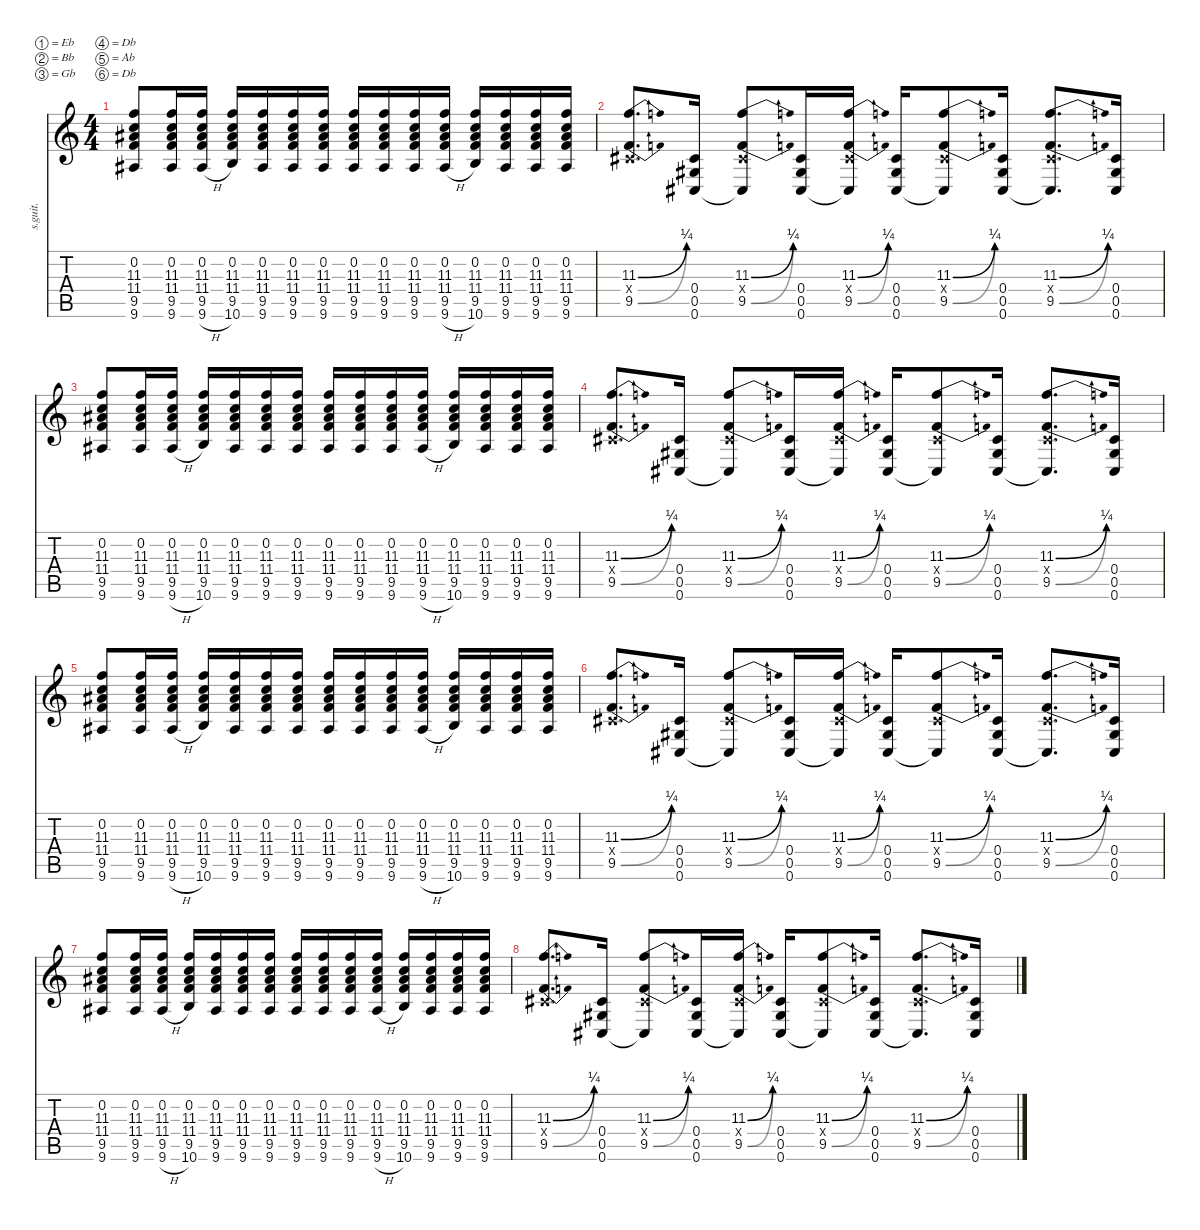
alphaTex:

\defaultSystemsLayout 4
\hideDynamics
\bracketExtendMode nobrackets
\track ("Left Track - Stephen Carpenter" "s.guit.") {instrument distortionguitar}
\staff {score tabs}
\tuning (Eb4 Bb3 Gb3 Db3 Ab2 Db2)
\ts (4 4)
\tempo (93 hide)
\clef g2
\ks c
(0.2{acc #} 11.3 11.4 9.5 9.6{acc #}).8{lyrics (0 "") lyrics (1 "") lyrics (2 "") lyrics (3 "") lyrics (4 "") dy fff} (0.2{acc #} 11.3 11.4 9.5 9.6{acc #}).16{lyrics (0 "") lyrics (1 "") lyrics (2 "") lyrics (3 "") lyrics (4 "")} (0.2{acc #} 11.3 11.4 9.5 9.6{h acc #}).16{lyrics (0 "") lyrics (1 "") lyrics (2 "") lyrics (3 "") lyrics (4 "")} (0.2{acc #} 11.3 11.4 9.5 10.6).16{lyrics (0 "") lyrics (1 "") lyrics (2 "") lyrics (3 "") lyrics (4 "")} (0.2{acc #} 11.3 11.4 9.5 9.6{acc #}).16{lyrics (0 "") lyrics (1 "") lyrics (2 "") lyrics (3 "") lyrics (4 "")} (0.2{acc #} 11.3 11.4 9.5 9.6{acc #}).16{lyrics (0 "") lyrics (1 "") lyrics (2 "") lyrics (3 "") lyrics (4 "")} (0.2{acc #} 11.3 11.4 9.5 9.6{acc #}).16{lyrics (0 "") lyrics (1 "") lyrics (2 "") lyrics (3 "") lyrics (4 "")} (0.2{acc #} 11.3 11.4 9.5 9.6{acc #}).16{lyrics (0 "") lyrics (1 "") lyrics (2 "") lyrics (3 "") lyrics (4 "")} (0.2{acc #} 11.3 11.4 9.5 9.6{acc #}).16{lyrics (0 "") lyrics (1 "") lyrics (2 "") lyrics (3 "") lyrics (4 "")} (0.2{acc #} 11.3 11.4 9.5 9.6{acc #}).16{lyrics (0 "") lyrics (1 "") lyrics (2 "") lyrics (3 "") lyrics (4 "")} (0.2{acc #} 11.3 11.4 9.5 9.6{h acc #}).16{lyrics (0 "") lyrics (1 "") lyrics (2 "") lyrics (3 "") lyrics (4 "")} (0.2{acc #} 11.3 11.4 9.5 10.6).16{lyrics (0 "") lyrics (1 "") lyrics (2 "") lyrics (3 "") lyrics (4 "")} (0.2{acc #} 11.3 11.4 9.5 9.6{acc #}).16{lyrics (0 "") lyrics (1 "") lyrics (2 "") lyrics (3 "") lyrics (4 "")} (0.2{acc #} 11.3 11.4 9.5 9.6{acc #}).16{lyrics (0 "") lyrics (1 "") lyrics (2 "") lyrics (3 "") lyrics (4 "")} (0.2{acc #} 11.3 11.4 9.5 9.6{acc #}).16{lyrics (0 "") lyrics (1 "") lyrics (2 "") lyrics (3 "") lyrics (4 "")} |
(11.3{be (bend 0 0 30 1)} 0.4{x acc #} 9.5{be (bend 0 0 30 1)}).8{d lyrics (0 "") lyrics (1 "") lyrics (2 "") lyrics (3 "") lyrics (4 "")} (0.4{acc #} 0.5{acc #} 0.6{acc #}).16{lyrics (0 "") lyrics (1 "") lyrics (2 "") lyrics (3 "") lyrics (4 "")} (11.3{be (bend 0 0 30 1)} 0.4{x acc #} 9.5{be (bend 0 0 30 1)} 0.6{t acc #}).8{lyrics (0 "") lyrics (1 "") lyrics (2 "") lyrics (3 "") lyrics (4 "")} (0.4{acc #} 0.5{acc #} 0.6{acc #}).16{lyrics (0 "") lyrics (1 "") lyrics (2 "") lyrics (3 "") lyrics (4 "")} (11.3{be (bend 0 0 30 1)} 0.4{x acc #} 9.5{be (bend 0 0 30 1)} 0.6{t acc #}).16{lyrics (0 "") lyrics (1 "") lyrics (2 "") lyrics (3 "") lyrics (4 "")} (0.4{acc #} 0.5{acc #} 0.6{acc #}).16{lyrics (0 "") lyrics (1 "") lyrics (2 "") lyrics (3 "") lyrics (4 "")} (11.3{be (bend 0 0 30 1)} 0.4{x acc #} 9.5{be (bend 0 0 30 1)} 0.6{t acc #}).8{lyrics (0 "") lyrics (1 "") lyrics (2 "") lyrics (3 "") lyrics (4 "")} (0.4{acc #} 0.5{acc #} 0.6{acc #}).16{lyrics (0 "") lyrics (1 "") lyrics (2 "") lyrics (3 "") lyrics (4 "")} (11.3{be (bend 0 0 30 1)} 0.4{x acc #} 9.5{be (bend 0 0 30 1)} 0.6{t acc #}).8{d lyrics (0 "") lyrics (1 "") lyrics (2 "") lyrics (3 "") lyrics (4 "")} (0.4{acc #} 0.5{acc #} 0.6{acc #}).16{lyrics (0 "") lyrics (1 "") lyrics (2 "") lyrics (3 "") lyrics (4 "")} |
(0.2{acc #} 11.3 11.4 9.5 9.6{acc #}).8{lyrics (0 "") lyrics (1 "") lyrics (2 "") lyrics (3 "") lyrics (4 "")} (0.2{acc #} 11.3 11.4 9.5 9.6{acc #}).16{lyrics (0 "") lyrics (1 "") lyrics (2 "") lyrics (3 "") lyrics (4 "")} (0.2{acc #} 11.3 11.4 9.5 9.6{h acc #}).16{lyrics (0 "") lyrics (1 "") lyrics (2 "") lyrics (3 "") lyrics (4 "")} (0.2{acc #} 11.3 11.4 9.5 10.6).16{lyrics (0 "") lyrics (1 "") lyrics (2 "") lyrics (3 "") lyrics (4 "")} (0.2{acc #} 11.3 11.4 9.5 9.6{acc #}).16{lyrics (0 "") lyrics (1 "") lyrics (2 "") lyrics (3 "") lyrics (4 "")} (0.2{acc #} 11.3 11.4 9.5 9.6{acc #}).16{lyrics (0 "") lyrics (1 "") lyrics (2 "") lyrics (3 "") lyrics (4 "")} (0.2{acc #} 11.3 11.4 9.5 9.6{acc #}).16{lyrics (0 "") lyrics (1 "") lyrics (2 "") lyrics (3 "") lyrics (4 "")} (0.2{acc #} 11.3 11.4 9.5 9.6{acc #}).16{lyrics (0 "") lyrics (1 "") lyrics (2 "") lyrics (3 "") lyrics (4 "")} (0.2{acc #} 11.3 11.4 9.5 9.6{acc #}).16{lyrics (0 "") lyrics (1 "") lyrics (2 "") lyrics (3 "") lyrics (4 "")} (0.2{acc #} 11.3 11.4 9.5 9.6{acc #}).16{lyrics (0 "") lyrics (1 "") lyrics (2 "") lyrics (3 "") lyrics (4 "")} (0.2{acc #} 11.3 11.4 9.5 9.6{h acc #}).16{lyrics (0 "") lyrics (1 "") lyrics (2 "") lyrics (3 "") lyrics (4 "")} (0.2{acc #} 11.3 11.4 9.5 10.6).16{lyrics (0 "") lyrics (1 "") lyrics (2 "") lyrics (3 "") lyrics (4 "")} (0.2{acc #} 11.3 11.4 9.5 9.6{acc #}).16{lyrics (0 "") lyrics (1 "") lyrics (2 "") lyrics (3 "") lyrics (4 "")} (0.2{acc #} 11.3 11.4 9.5 9.6{acc #}).16{lyrics (0 "") lyrics (1 "") lyrics (2 "") lyrics (3 "") lyrics (4 "")} (0.2{acc #} 11.3 11.4 9.5 9.6{acc #}).16{lyrics (0 "") lyrics (1 "") lyrics (2 "") lyrics (3 "") lyrics (4 "")} |
(11.3{be (bend 0 0 30 1)} 0.4{x acc #} 9.5{be (bend 0 0 30 1)}).8{d lyrics (0 "") lyrics (1 "") lyrics (2 "") lyrics (3 "") lyrics (4 "")} (0.4{acc #} 0.5{acc #} 0.6{acc #}).16{lyrics (0 "") lyrics (1 "") lyrics (2 "") lyrics (3 "") lyrics (4 "")} (11.3{be (bend 0 0 30 1)} 0.4{x acc #} 9.5{be (bend 0 0 30 1)} 0.6{t acc #}).8{lyrics (0 "") lyrics (1 "") lyrics (2 "") lyrics (3 "") lyrics (4 "")} (0.4{acc #} 0.5{acc #} 0.6{acc #}).16{lyrics (0 "") lyrics (1 "") lyrics (2 "") lyrics (3 "") lyrics (4 "")} (11.3{be (bend 0 0 30 1)} 0.4{x acc #} 9.5{be (bend 0 0 30 1)} 0.6{t acc #}).16{lyrics (0 "") lyrics (1 "") lyrics (2 "") lyrics (3 "") lyrics (4 "")} (0.4{acc #} 0.5{acc #} 0.6{acc #}).16{lyrics (0 "") lyrics (1 "") lyrics (2 "") lyrics (3 "") lyrics (4 "")} (11.3{be (bend 0 0 30 1)} 0.4{x acc #} 9.5{be (bend 0 0 30 1)} 0.6{t acc #}).8{lyrics (0 "") lyrics (1 "") lyrics (2 "") lyrics (3 "") lyrics (4 "")} (0.4{acc #} 0.5{acc #} 0.6{acc #}).16{lyrics (0 "") lyrics (1 "") lyrics (2 "") lyrics (3 "") lyrics (4 "")} (11.3{be (bend 0 0 30 1)} 0.4{x acc #} 9.5{be (bend 0 0 30 1)} 0.6{t acc #}).8{d lyrics (0 "") lyrics (1 "") lyrics (2 "") lyrics (3 "") lyrics (4 "")} (0.4{acc #} 0.5{acc #} 0.6{acc #}).16{lyrics (0 "") lyrics (1 "") lyrics (2 "") lyrics (3 "") lyrics (4 "")} |
(0.2{acc #} 11.3 11.4 9.5 9.6{acc #}).8{lyrics (0 "") lyrics (1 "") lyrics (2 "") lyrics (3 "") lyrics (4 "")} (0.2{acc #} 11.3 11.4 9.5 9.6{acc #}).16{lyrics (0 "") lyrics (1 "") lyrics (2 "") lyrics (3 "") lyrics (4 "")} (0.2{acc #} 11.3 11.4 9.5 9.6{h acc #}).16{lyrics (0 "") lyrics (1 "") lyrics (2 "") lyrics (3 "") lyrics (4 "")} (0.2{acc #} 11.3 11.4 9.5 10.6).16{lyrics (0 "") lyrics (1 "") lyrics (2 "") lyrics (3 "") lyrics (4 "")} (0.2{acc #} 11.3 11.4 9.5 9.6{acc #}).16{lyrics (0 "") lyrics (1 "") lyrics (2 "") lyrics (3 "") lyrics (4 "")} (0.2{acc #} 11.3 11.4 9.5 9.6{acc #}).16{lyrics (0 "") lyrics (1 "") lyrics (2 "") lyrics (3 "") lyrics (4 "")} (0.2{acc #} 11.3 11.4 9.5 9.6{acc #}).16{lyrics (0 "") lyrics (1 "") lyrics (2 "") lyrics (3 "") lyrics (4 "")} (0.2{acc #} 11.3 11.4 9.5 9.6{acc #}).16{lyrics (0 "") lyrics (1 "") lyrics (2 "") lyrics (3 "") lyrics (4 "")} (0.2{acc #} 11.3 11.4 9.5 9.6{acc #}).16{lyrics (0 "") lyrics (1 "") lyrics (2 "") lyrics (3 "") lyrics (4 "")} (0.2{acc #} 11.3 11.4 9.5 9.6{acc #}).16{lyrics (0 "") lyrics (1 "") lyrics (2 "") lyrics (3 "") lyrics (4 "")} (0.2{acc #} 11.3 11.4 9.5 9.6{h acc #}).16{lyrics (0 "") lyrics (1 "") lyrics (2 "") lyrics (3 "") lyrics (4 "")} (0.2{acc #} 11.3 11.4 9.5 10.6).16{lyrics (0 "") lyrics (1 "") lyrics (2 "") lyrics (3 "") lyrics (4 "")} (0.2{acc #} 11.3 11.4 9.5 9.6{acc #}).16{lyrics (0 "") lyrics (1 "") lyrics (2 "") lyrics (3 "") lyrics (4 "")} (0.2{acc #} 11.3 11.4 9.5 9.6{acc #}).16{lyrics (0 "") lyrics (1 "") lyrics (2 "") lyrics (3 "") lyrics (4 "")} (0.2{acc #} 11.3 11.4 9.5 9.6{acc #}).16{lyrics (0 "") lyrics (1 "") lyrics (2 "") lyrics (3 "") lyrics (4 "")} |
(11.3{be (bend 0 0 30 1)} 0.4{x acc #} 9.5{be (bend 0 0 30 1)}).8{d lyrics (0 "") lyrics (1 "") lyrics (2 "") lyrics (3 "") lyrics (4 "")} (0.4{acc #} 0.5{acc #} 0.6{acc #}).16{lyrics (0 "") lyrics (1 "") lyrics (2 "") lyrics (3 "") lyrics (4 "")} (11.3{be (bend 0 0 30 1)} 0.4{x acc #} 9.5{be (bend 0 0 30 1)} 0.6{t acc #}).8{lyrics (0 "") lyrics (1 "") lyrics (2 "") lyrics (3 "") lyrics (4 "")} (0.4{acc #} 0.5{acc #} 0.6{acc #}).16{lyrics (0 "") lyrics (1 "") lyrics (2 "") lyrics (3 "") lyrics (4 "")} (11.3{be (bend 0 0 30 1)} 0.4{x acc #} 9.5{be (bend 0 0 30 1)} 0.6{t acc #}).16{lyrics (0 "") lyrics (1 "") lyrics (2 "") lyrics (3 "") lyrics (4 "")} (0.4{acc #} 0.5{acc #} 0.6{acc #}).16{lyrics (0 "") lyrics (1 "") lyrics (2 "") lyrics (3 "") lyrics (4 "")} (11.3{be (bend 0 0 30 1)} 0.4{x acc #} 9.5{be (bend 0 0 30 1)} 0.6{t acc #}).8{lyrics (0 "") lyrics (1 "") lyrics (2 "") lyrics (3 "") lyrics (4 "")} (0.4{acc #} 0.5{acc #} 0.6{acc #}).16{lyrics (0 "") lyrics (1 "") lyrics (2 "") lyrics (3 "") lyrics (4 "")} (11.3{be (bend 0 0 30 1)} 0.4{x acc #} 9.5{be (bend 0 0 30 1)} 0.6{t acc #}).8{d lyrics (0 "") lyrics (1 "") lyrics (2 "") lyrics (3 "") lyrics (4 "")} (0.4{acc #} 0.5{acc #} 0.6{acc #}).16{lyrics (0 "") lyrics (1 "") lyrics (2 "") lyrics (3 "") lyrics (4 "")} |
(0.2{acc #} 11.3 11.4 9.5 9.6{acc #}).8{lyrics (0 "") lyrics (1 "") lyrics (2 "") lyrics (3 "") lyrics (4 "")} (0.2{acc #} 11.3 11.4 9.5 9.6{acc #}).16{lyrics (0 "") lyrics (1 "") lyrics (2 "") lyrics (3 "") lyrics (4 "")} (0.2{acc #} 11.3 11.4 9.5 9.6{h acc #}).16{lyrics (0 "") lyrics (1 "") lyrics (2 "") lyrics (3 "") lyrics (4 "")} (0.2{acc #} 11.3 11.4 9.5 10.6).16{lyrics (0 "") lyrics (1 "") lyrics (2 "") lyrics (3 "") lyrics (4 "")} (0.2{acc #} 11.3 11.4 9.5 9.6{acc #}).16{lyrics (0 "") lyrics (1 "") lyrics (2 "") lyrics (3 "") lyrics (4 "")} (0.2{acc #} 11.3 11.4 9.5 9.6{acc #}).16{lyrics (0 "") lyrics (1 "") lyrics (2 "") lyrics (3 "") lyrics (4 "")} (0.2{acc #} 11.3 11.4 9.5 9.6{acc #}).16{lyrics (0 "") lyrics (1 "") lyrics (2 "") lyrics (3 "") lyrics (4 "")} (0.2{acc #} 11.3 11.4 9.5 9.6{acc #}).16{lyrics (0 "") lyrics (1 "") lyrics (2 "") lyrics (3 "") lyrics (4 "")} (0.2{acc #} 11.3 11.4 9.5 9.6{acc #}).16{lyrics (0 "") lyrics (1 "") lyrics (2 "") lyrics (3 "") lyrics (4 "")} (0.2{acc #} 11.3 11.4 9.5 9.6{acc #}).16{lyrics (0 "") lyrics (1 "") lyrics (2 "") lyrics (3 "") lyrics (4 "")} (0.2{acc #} 11.3 11.4 9.5 9.6{h acc #}).16{lyrics (0 "") lyrics (1 "") lyrics (2 "") lyrics (3 "") lyrics (4 "")} (0.2{acc #} 11.3 11.4 9.5 10.6).16{lyrics (0 "") lyrics (1 "") lyrics (2 "") lyrics (3 "") lyrics (4 "")} (0.2{acc #} 11.3 11.4 9.5 9.6{acc #}).16{lyrics (0 "") lyrics (1 "") lyrics (2 "") lyrics (3 "") lyrics (4 "")} (0.2{acc #} 11.3 11.4 9.5 9.6{acc #}).16{lyrics (0 "") lyrics (1 "") lyrics (2 "") lyrics (3 "") lyrics (4 "")} (0.2{acc #} 11.3 11.4 9.5 9.6{acc #}).16{lyrics (0 "") lyrics (1 "") lyrics (2 "") lyrics (3 "") lyrics (4 "")} |
(11.3{be (bend 0 0 30 1)} 0.4{x acc #} 9.5{be (bend 0 0 30 1)}).8{d lyrics (0 "") lyrics (1 "") lyrics (2 "") lyrics (3 "") lyrics (4 "")} (0.4{acc #} 0.5{acc #} 0.6{acc #}).16{lyrics (0 "") lyrics (1 "") lyrics (2 "") lyrics (3 "") lyrics (4 "")} (11.3{be (bend 0 0 30 1)} 0.4{x acc #} 9.5{be (bend 0 0 30 1)} 0.6{t acc #}).8{lyrics (0 "") lyrics (1 "") lyrics (2 "") lyrics (3 "") lyrics (4 "")} (0.4{acc #} 0.5{acc #} 0.6{acc #}).16{lyrics (0 "") lyrics (1 "") lyrics (2 "") lyrics (3 "") lyrics (4 "")} (11.3{be (bend 0 0 30 1)} 0.4{x acc #} 9.5{be (bend 0 0 30 1)} 0.6{t acc #}).16{lyrics (0 "") lyrics (1 "") lyrics (2 "") lyrics (3 "") lyrics (4 "")} (0.4{acc #} 0.5{acc #} 0.6{acc #}).16{lyrics (0 "") lyrics (1 "") lyrics (2 "") lyrics (3 "") lyrics (4 "")} (11.3{be (bend 0 0 30 1)} 0.4{x acc #} 9.5{be (bend 0 0 30 1)} 0.6{t acc #}).8{lyrics (0 "") lyrics (1 "") lyrics (2 "") lyrics (3 "") lyrics (4 "")} (0.4{acc #} 0.5{acc #} 0.6{acc #}).16{lyrics (0 "") lyrics (1 "") lyrics (2 "") lyrics (3 "") lyrics (4 "")} (11.3{be (bend 0 0 30 1)} 0.4{x acc #} 9.5{be (bend 0 0 30 1)} 0.6{t acc #}).8{d lyrics (0 "") lyrics (1 "") lyrics (2 "") lyrics (3 "") lyrics (4 "")} (0.4{acc #} 0.5{acc #} 0.6{acc #}).16{lyrics (0 "") lyrics (1 "") lyrics (2 "") lyrics (3 "") lyrics (4 "")}
